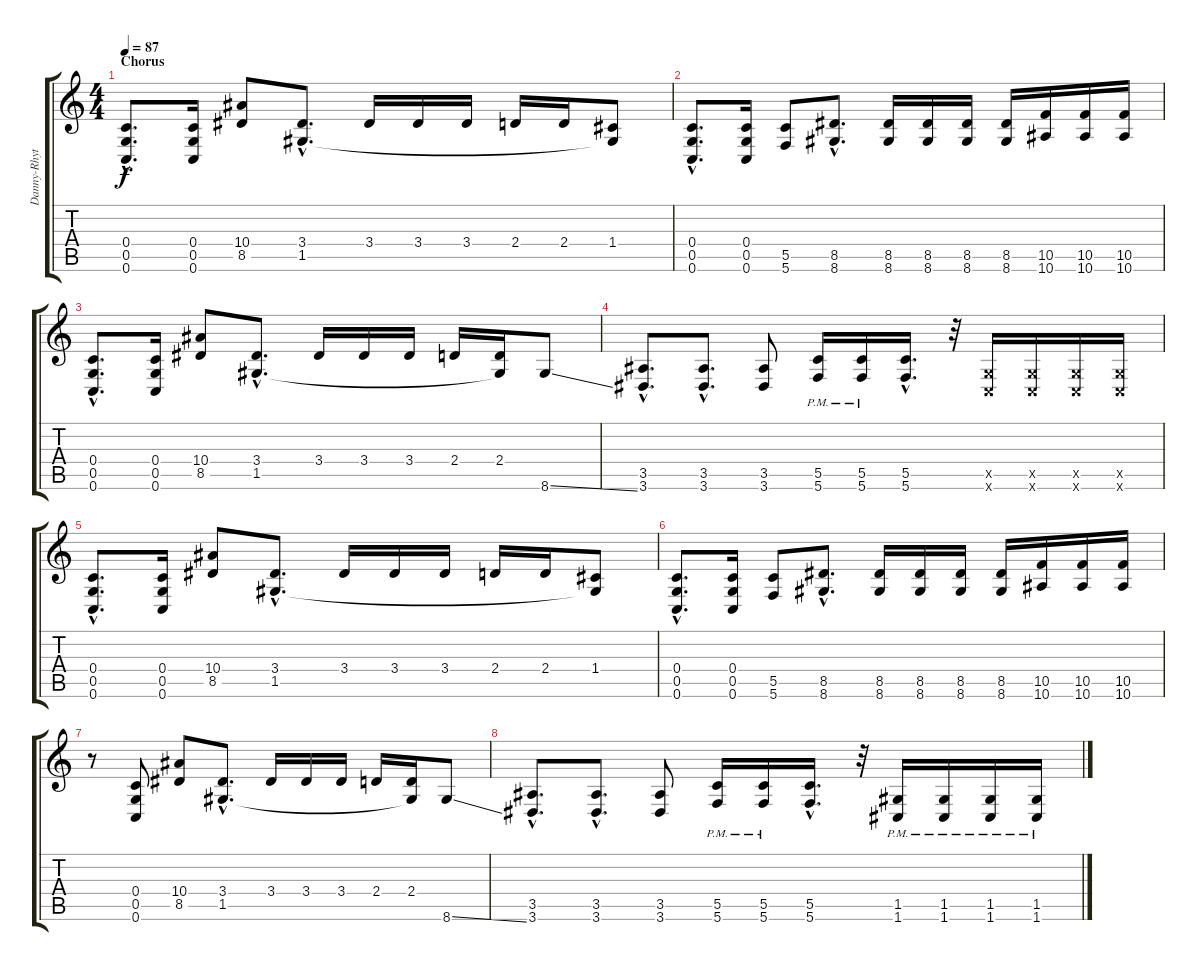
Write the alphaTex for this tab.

\track ("Danny-Rhythm" "Danny-Rhyt") {instrument distortionguitar}
\staff {score tabs}
\tuning (D4 A3 F3 C3 G2 C2) {hide}
\ts (4 4)
\section ("" "Chorus")
\tempo 87
\clef g2
\ks c
(0.4{hac} 0.5{hac} 0.6{hac}).8{d dy f} (0.4 0.5 0.6).16 (10.4 8.5).8 (3.4{hac} 1.5{hac}).8{d} 3.4.16 3.4.16 3.4.16 2.4.16 2.4.16 (1.4 1.5{t}).8 |
(0.4{hac} 0.5{hac} 0.6{hac}).8{d} (0.4 0.5 0.6).16 (5.5 5.6).8 (8.5{hac} 8.6{hac}).8{d} (8.5 8.6).16 (8.5 8.6).16 (8.5 8.6).16 (8.5 8.6).16 (10.5 10.6).16 (10.5 10.6).16 (10.5 10.6).16 |
(0.4{hac} 0.5{hac} 0.6{hac}).8{d} (0.4 0.5 0.6).16 (10.4 8.5).8 (3.4{hac} 1.5{hac}).8{d} 3.4.16 3.4.16 3.4.16 2.4.16 (2.4 1.5{t}).16 8.6{ss}.8 |
(3.5{hac} 3.6{hac}).8{d} (3.5{hac} 3.6{hac}).8{d} (3.5 3.6).8 (5.5{pm} 5.6{pm}).16 (5.5{pm} 5.6{pm}).16 (5.5{hac} 5.6{hac}).16{d} r.32 (0.5{x} 0.6{x}).16 (0.5{x} 0.6{x}).16 (0.5{x} 0.6{x}).16 (0.5{x} 0.6{x}).16 |
(0.4{hac} 0.5{hac} 0.6{hac}).8{d} (0.4 0.5 0.6).16 (10.4 8.5).8 (3.4{hac} 1.5{hac}).8{d} 3.4.16 3.4.16 3.4.16 2.4.16 2.4.16 (1.4 1.5{t}).8 |
(0.4{hac} 0.5{hac} 0.6{hac}).8{d} (0.4 0.5 0.6).16 (5.5 5.6).8 (8.5{hac} 8.6{hac}).8{d} (8.5 8.6).16 (8.5 8.6).16 (8.5 8.6).16 (8.5 8.6).16 (10.5 10.6).16 (10.5 10.6).16 (10.5 10.6).16 |
r.8 (0.4 0.5 0.6).8 (10.4 8.5).8 (3.4{hac} 1.5{hac}).8{d} 3.4.16 3.4.16 3.4.16 2.4.16 (2.4 1.5{t}).16 8.6{ss}.8 |
(3.5{hac} 3.6{hac}).8{d} (3.5{hac} 3.6{hac}).8{d} (3.5 3.6).8 (5.5{pm} 5.6{pm}).16 (5.5{pm} 5.6{pm}).16 (5.5{hac} 5.6{hac}).16{d} r.32 (1.5{pm} 1.6{pm}).16 (1.5{pm} 1.6{pm}).16 (1.5{pm} 1.6{pm}).16 (1.5{pm} 1.6{pm}).16
